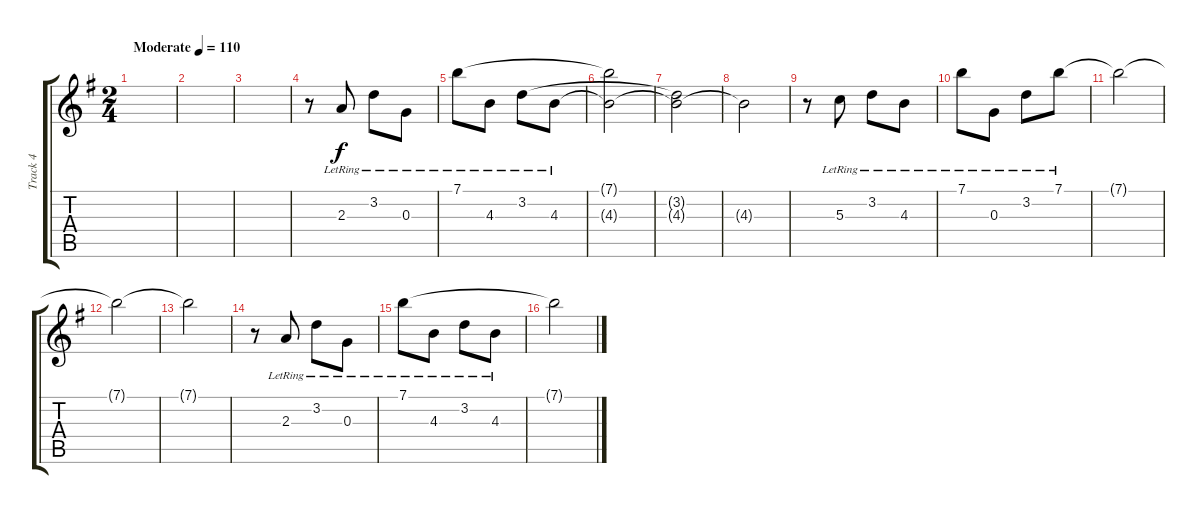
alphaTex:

\track ("Track 4" "Track 4") {instrument acousticguitarnylon}
\staff {score tabs}
\tuning (E4 B3 G3 D3 A2 E2) {hide}
\ts (2 4)
\tempo (110 "Moderate")
\clef g2
\ks g
|
|
|
r.8 2.3{lr}.8 3.2{lr}.8 0.3{lr}.8 |
7.1{lr}.8 4.3{lr}.8 3.2{lr}.8 4.3{lr}.8 |
(7.1{t} 4.3{t}).2 |
(3.2{t} 4.3{t}).2 |
4.3{t}.2 |
r.8 5.3{lr}.8 3.2{lr}.8 4.3{lr}.8 |
7.1{lr}.8 0.3{lr}.8 3.2{lr}.8 7.1{lr}.8 |
7.1{t}.2 |
7.1{t}.2 |
7.1{t}.2 |
r.8 2.3{lr}.8 3.2{lr}.8 0.3{lr}.8 |
7.1{lr}.8 4.3{lr}.8 3.2{lr}.8 4.3{lr}.8 |
7.1{t}.2
